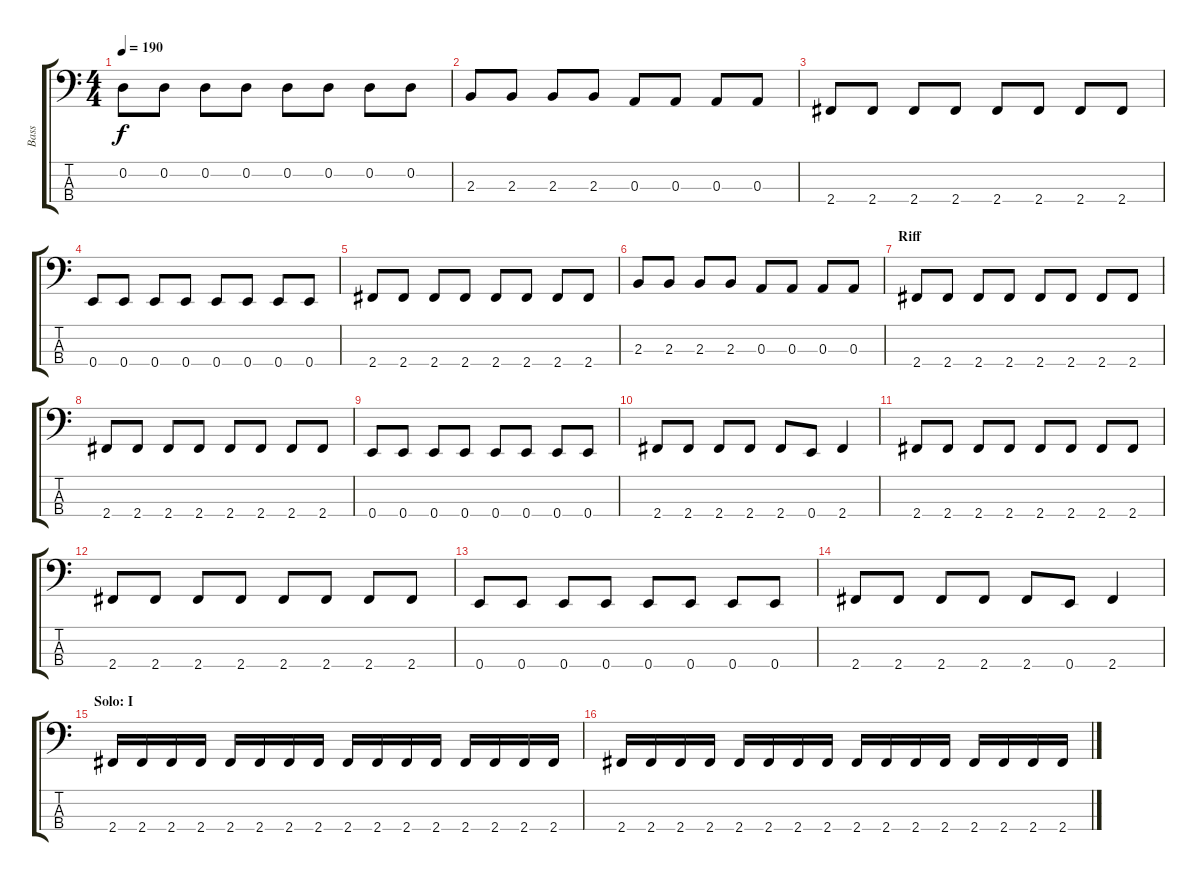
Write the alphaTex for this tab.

\track ("Bass" "Bass") {instrument electricbasspick}
\staff {score tabs}
\tuning (G2 D2 A1 E1) {hide}
\ts (4 4)
\tempo 190
\clef f4
\ks c
0.2.8{dy f} 0.2.8 0.2.8 0.2.8 0.2.8 0.2.8 0.2.8 0.2.8 |
2.3.8 2.3.8 2.3.8 2.3.8 0.3.8 0.3.8 0.3.8 0.3.8 |
2.4.8 2.4.8 2.4.8 2.4.8 2.4.8 2.4.8 2.4.8 2.4.8 |
0.4.8 0.4.8 0.4.8 0.4.8 0.4.8 0.4.8 0.4.8 0.4.8 |
2.4.8 2.4.8 2.4.8 2.4.8 2.4.8 2.4.8 2.4.8 2.4.8 |
2.3.8 2.3.8 2.3.8 2.3.8 0.3.8 0.3.8 0.3.8 0.3.8 |
\section ("" "Riff")
2.4.8 2.4.8 2.4.8 2.4.8 2.4.8 2.4.8 2.4.8 2.4.8 |
2.4.8 2.4.8 2.4.8 2.4.8 2.4.8 2.4.8 2.4.8 2.4.8 |
0.4.8 0.4.8 0.4.8 0.4.8 0.4.8 0.4.8 0.4.8 0.4.8 |
2.4.8 2.4.8 2.4.8 2.4.8 2.4.8 0.4.8 2.4.4 |
2.4.8 2.4.8 2.4.8 2.4.8 2.4.8 2.4.8 2.4.8 2.4.8 |
2.4.8 2.4.8 2.4.8 2.4.8 2.4.8 2.4.8 2.4.8 2.4.8 |
0.4.8 0.4.8 0.4.8 0.4.8 0.4.8 0.4.8 0.4.8 0.4.8 |
2.4.8 2.4.8 2.4.8 2.4.8 2.4.8 0.4.8 2.4.4 |
\section ("" "Solo: I")
2.4.16 2.4.16 2.4.16 2.4.16 2.4.16 2.4.16 2.4.16 2.4.16 2.4.16 2.4.16 2.4.16 2.4.16 2.4.16 2.4.16 2.4.16 2.4.16 |
2.4.16 2.4.16 2.4.16 2.4.16 2.4.16 2.4.16 2.4.16 2.4.16 2.4.16 2.4.16 2.4.16 2.4.16 2.4.16 2.4.16 2.4.16 2.4.16
